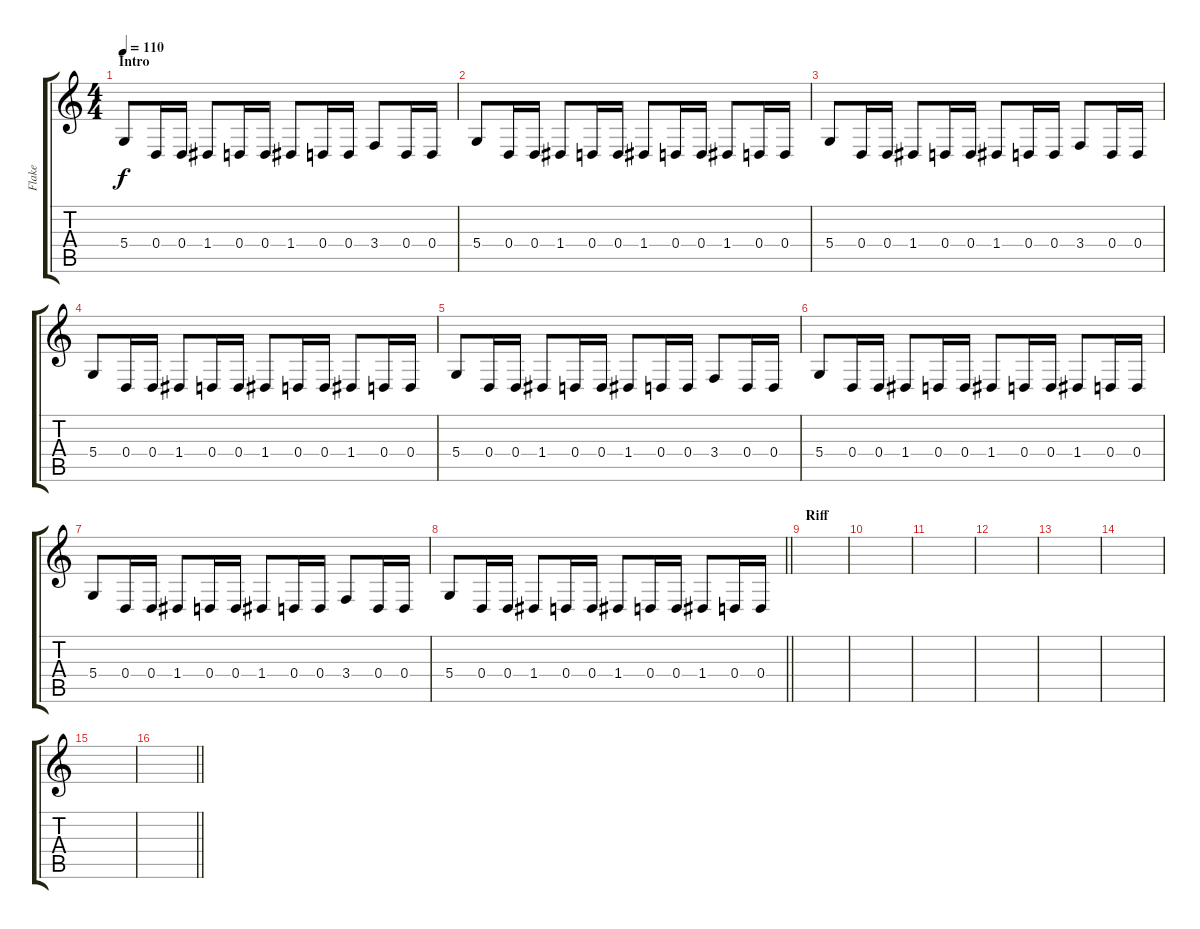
\track ("Flake" "Flake") {instrument fx1rain}
\staff {score tabs}
\tuning (E4 B3 G3 D3 A2 D2) {hide}
\ts (4 4)
\section ("" "Intro")
\tempo 110
\clef g2
\ks c
5.4.8{dy f instrument fx1rain} 0.4.16 0.4.16 1.4.8 0.4.16 0.4.16 1.4.8 0.4.16 0.4.16 3.4.8 0.4.16 0.4.16 |
5.4.8 0.4.16 0.4.16 1.4.8 0.4.16 0.4.16 1.4.8 0.4.16 0.4.16 1.4.8 0.4.16 0.4.16 |
5.4.8 0.4.16 0.4.16 1.4.8 0.4.16 0.4.16 1.4.8 0.4.16 0.4.16 3.4.8 0.4.16 0.4.16 |
5.4.8 0.4.16 0.4.16 1.4.8 0.4.16 0.4.16 1.4.8 0.4.16 0.4.16 1.4.8 0.4.16 0.4.16 |
5.4.8 0.4.16 0.4.16 1.4.8 0.4.16 0.4.16 1.4.8 0.4.16 0.4.16 3.4.8 0.4.16 0.4.16 |
5.4.8 0.4.16 0.4.16 1.4.8 0.4.16 0.4.16 1.4.8 0.4.16 0.4.16 1.4.8 0.4.16 0.4.16 |
5.4.8 0.4.16 0.4.16 1.4.8 0.4.16 0.4.16 1.4.8 0.4.16 0.4.16 3.4.8 0.4.16 0.4.16 |
\barLineRight lightlight
5.4.8 0.4.16 0.4.16 1.4.8 0.4.16 0.4.16 1.4.8 0.4.16 0.4.16 1.4.8 0.4.16 0.4.16 |
\section ("" "Riff")
|
|
|
|
|
|
|
\barLineRight lightlight
